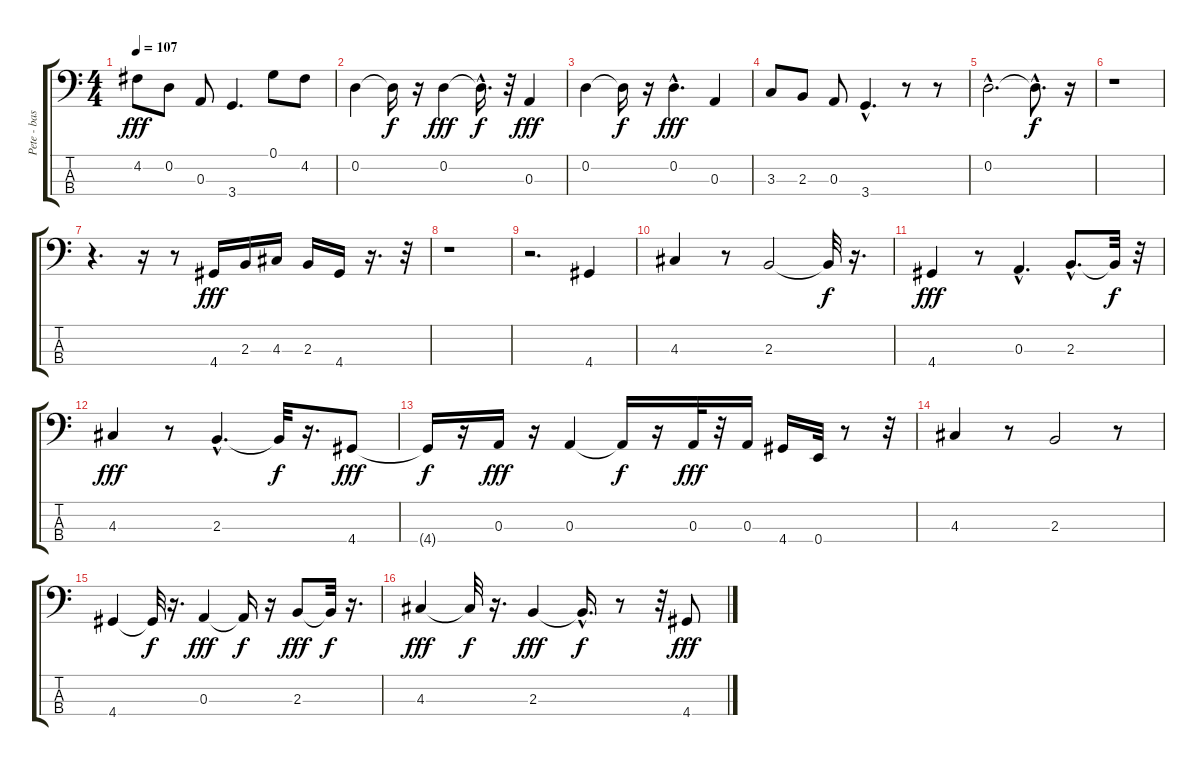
\track ("Pete - bass guitar" "Pete - bas") {instrument electricbassfinger}
\staff {score tabs}
\tuning (G2 D2 A1 E1) {hide}
\ts (4 4)
\tempo 107
\clef f4
\ks c
4.2.8{dy fff} 0.2.8 0.3.8 3.4.4{d} 0.1.8 4.2.8 |
0.2.4 0.2{t}.16{dy f} r.16 0.2.4{dy fff} 0.2{hac t}.16{d dy f} r.32 0.3.4{dy fff} |
0.2.4 0.2{t}.16{dy f} r.16 0.2{hac}.4{d dy fff} 0.3.4 |
3.3.8 2.3.8 0.3.8 3.4{hac}.4{d} r.8 r.8 |
0.2{hac}.2{d} 0.2{hac t}.8{d dy f} r.16 |
r.1 |
r.4{d} r.16 r.8 4.4.16{dy fff} 2.3.16 4.3.16 2.3.16 4.4.16 r.16{d} r.32 |
r.1 |
r.2{d} 4.4.4 |
4.3.4 r.8 2.3.2 2.3{t}.32{dy f} r.16{d} |
4.4.4{dy fff} r.8 0.3{hac}.4{d} 2.3{hac}.8{d} 2.3{t}.32{dy f} r.32 |
4.3.4{dy fff} r.8 2.3{hac}.4{d} 2.3{t}.32{dy f} r.16{d} 4.4.8{dy fff} |
4.4{t}.16{dy f} r.16 0.3.16{dy fff} r.16 0.3.4 0.3{t}.16{dy f} r.16 0.3.32{dy fff} r.32 0.3.16 4.4.16 0.4.32 r.8 r.32 |
4.3.4 r.8 2.3.2 r.8 |
4.4.4 4.4{t}.32{dy f} r.16{d} 0.3.4{dy fff} 0.3{t}.16{dy f} r.16 2.3.8{dy fff} 2.3{t}.32{dy f} r.16{d} |
4.3.4{dy fff} 4.3{t}.32{dy f} r.16{d} 2.3.4{dy fff} 2.3{hac t}.16{d dy f} r.8 r.32 4.4.8{dy fff}
